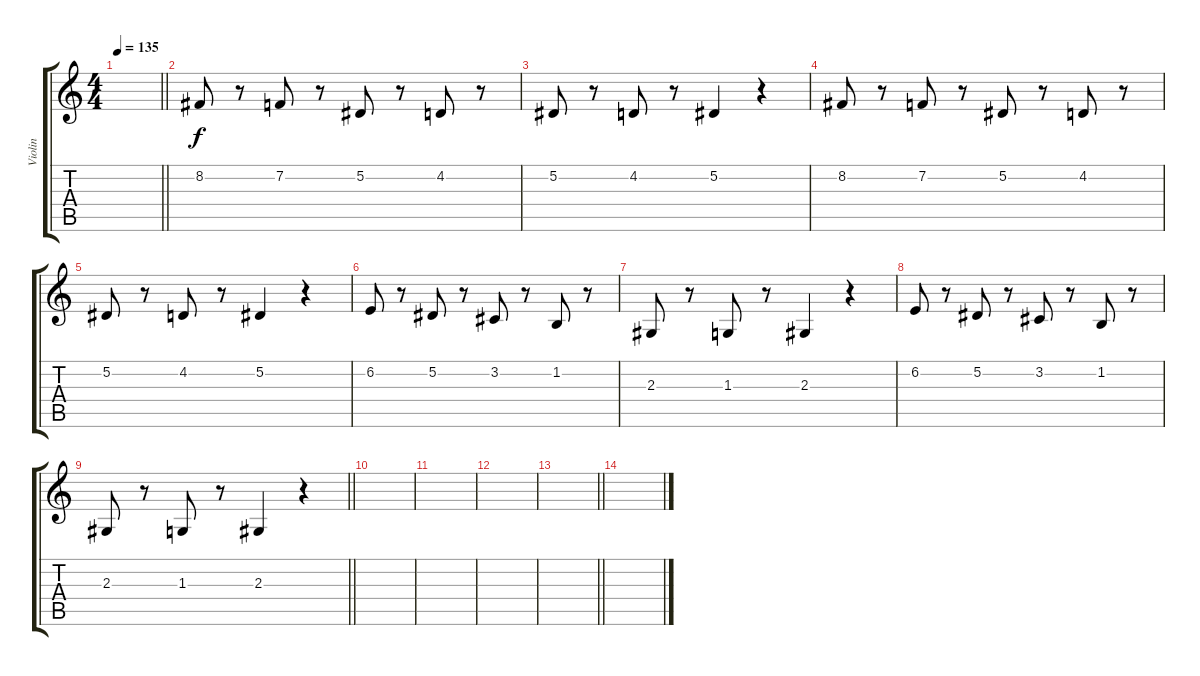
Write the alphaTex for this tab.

\track ("Violin" "Violin") {instrument violin}
\staff {score tabs}
\tuning (Eb4 Bb3 Gb3 Db3 Ab2 Eb2) {hide}
\ts (4 4)
\tempo 135
\clef g2
\barLineRight lightlight
\ks c
|
\section ("" "")
8.2.8 r.8 7.2.8 r.8 5.2.8 r.8 4.2.8 r.8 |
5.2.8 r.8 4.2.8 r.8 5.2.4 r.4 |
8.2.8 r.8 7.2.8 r.8 5.2.8 r.8 4.2.8 r.8 |
5.2.8 r.8 4.2.8 r.8 5.2.4 r.4 |
6.2.8 r.8 5.2.8 r.8 3.2.8 r.8 1.2.8 r.8 |
2.3.8 r.8 1.3.8 r.8 2.3.4 r.4 |
6.2.8 r.8 5.2.8 r.8 3.2.8 r.8 1.2.8 r.8 |
\barLineRight lightlight
2.3.8 r.8 1.3.8 r.8 2.3.4 r.4 |
\section ("" "")
|
|
|
\barLineRight lightlight
|
\section ("" "")
